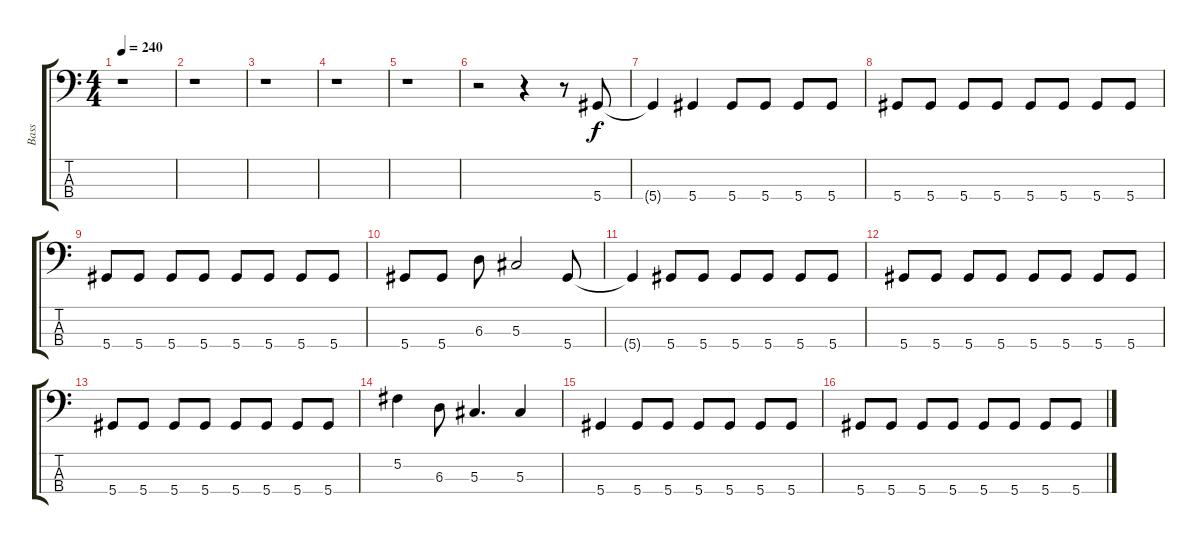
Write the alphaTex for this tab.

\track ("Bass" "Bass") {instrument electricbassfinger}
\staff {score tabs}
\tuning (Gb2 Db2 Ab1 Eb1) {hide}
\ts (4 4)
\tempo 240
\clef f4
\ks c
r.1{dy f} |
r.1 |
r.1 |
r.1 |
r.1 |
r.2 r.4 r.8 5.4.8 |
5.4{t}.4 5.4.4 5.4.8 5.4.8 5.4.8 5.4.8 |
5.4.8 5.4.8 5.4.8 5.4.8 5.4.8 5.4.8 5.4.8 5.4.8 |
5.4.8 5.4.8 5.4.8 5.4.8 5.4.8 5.4.8 5.4.8 5.4.8 |
5.4.8 5.4.8 6.3.8 5.3.2 5.4.8 |
5.4{t}.4 5.4.8 5.4.8 5.4.8 5.4.8 5.4.8 5.4.8 |
5.4.8 5.4.8 5.4.8 5.4.8 5.4.8 5.4.8 5.4.8 5.4.8 |
5.4.8 5.4.8 5.4.8 5.4.8 5.4.8 5.4.8 5.4.8 5.4.8 |
5.2.4 6.3.8 5.3.4{d} 5.3.4 |
5.4.4 5.4.8 5.4.8 5.4.8 5.4.8 5.4.8 5.4.8 |
5.4.8 5.4.8 5.4.8 5.4.8 5.4.8 5.4.8 5.4.8 5.4.8
